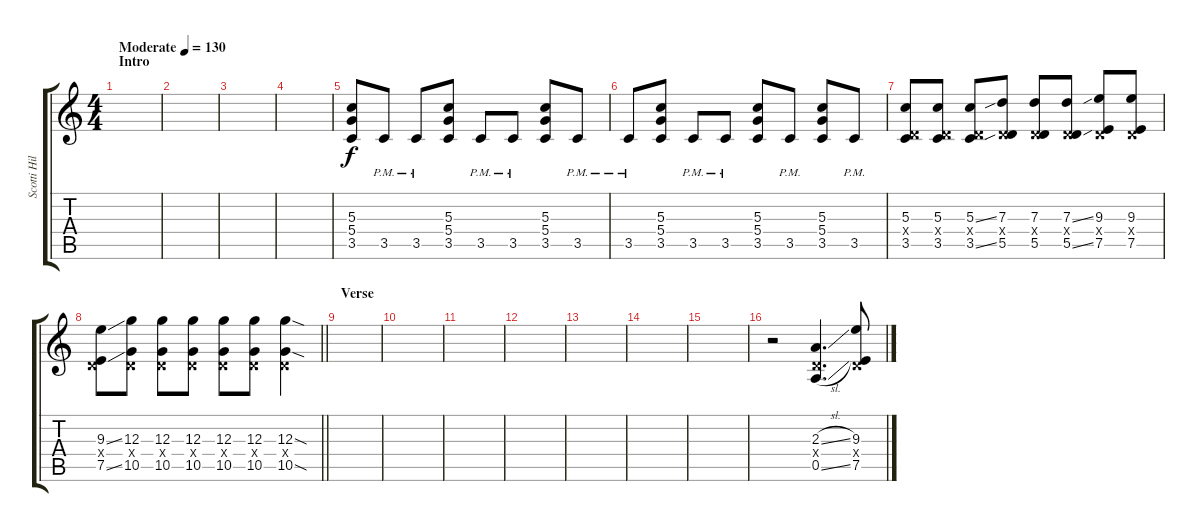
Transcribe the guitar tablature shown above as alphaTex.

\track ("Scotti Hill" "Scotti Hil") {instrument overdrivenguitar}
\staff {score tabs}
\tuning (E4 B3 G3 D3 A2 E2) {hide}
\ts (4 4)
\section ("" "Intro")
\tempo (130 "Moderate")
\clef g2
\ks c
|
|
|
|
(5.3 5.4 3.5).8 3.5{pm}.8 3.5{pm}.8 (5.3 5.4 3.5).8 3.5{pm}.8 3.5{pm}.8 (5.3 5.4 3.5).8 3.5{pm}.8 |
3.5{pm}.8 (5.3 5.4 3.5).8 3.5{pm}.8 3.5{pm}.8 (5.3 5.4 3.5).8 3.5{pm}.8 (5.3 5.4 3.5).8 3.5{pm}.8 |
(5.3 0.4{x} 3.5).8 (5.3 0.4{x} 3.5).8 (5.3{ss} 0.4{x} 3.5{ss}).8 (7.3 0.4{x} 5.5).8 (7.3 0.4{x} 5.5).8 (7.3{ss} 0.4{x} 5.5{ss}).8 (9.3 0.4{x} 7.5).8 (9.3 0.4{x} 7.5).8 |
\barLineRight lightlight
(9.3{ss} 0.4{x} 7.5{ss}).8 (12.3 0.4{x} 10.5).8 (12.3 0.4{x} 10.5).8 (12.3 0.4{x} 10.5).8 (12.3 0.4{x} 10.5).8 (12.3 0.4{x} 10.5).8 (12.3{sod} 0.4{x} 10.5{sod}).4 |
\section ("" "Verse")
|
|
|
|
|
|
|
r.2 (2.3{sl} 0.4{x} 0.5{sl}).4{d} (9.3 0.4{x} 7.5).8
